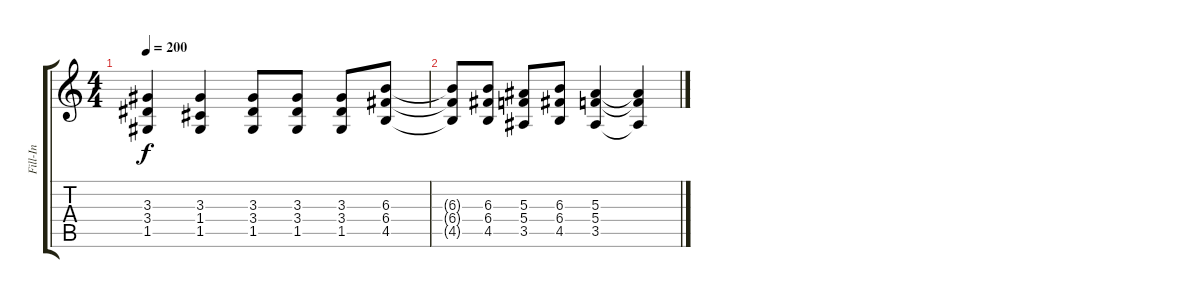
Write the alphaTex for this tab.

\track ("Fill-In" "Fill-In") {instrument distortionguitar}
\staff {score tabs}
\tuning (D4 A3 F3 C3 G2 D2) {hide}
\ts (4 4)
\tempo 200
\clef g2
\ks c
(3.3{t} 3.4{t} 1.5{t}).4{dy f} (3.3 1.4 1.5).4 (3.3 3.4 1.5).8 (3.3 3.4 1.5).8 (3.3 3.4 1.5).8 (6.3 6.4 4.5).8 |
(6.3{t} 6.4{t} 4.5{t}).8 (6.3 6.4 4.5).8 (5.3 5.4 3.5).8 (6.3 6.4 4.5).8 (5.3 5.4 3.5).4 (5.3{t} 5.4{t} 3.5{t}).4
